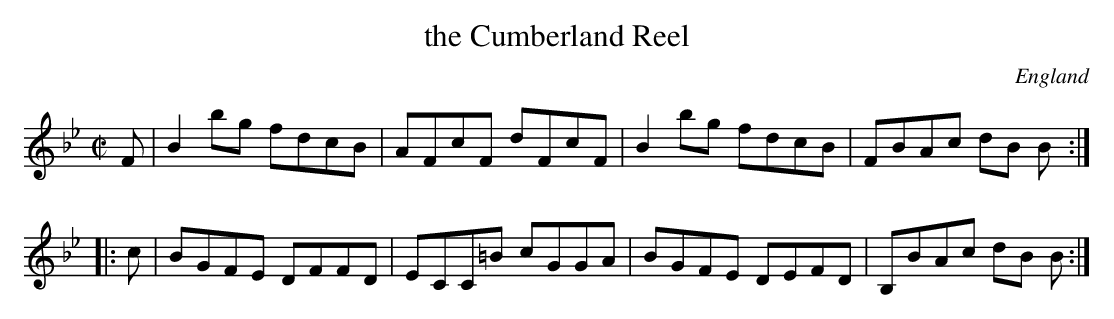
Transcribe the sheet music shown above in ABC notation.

X:1
T:the Cumberland Reel
M:C|
O:England
K:Bb major
F|\
B2bg fdcB| AFcF dFcF| B2bg fdcB| FBAc dB B::
c|\
BGFE DFFD| ECC=B cGGA| BGFE DEFD| B,BAc dB B:|
